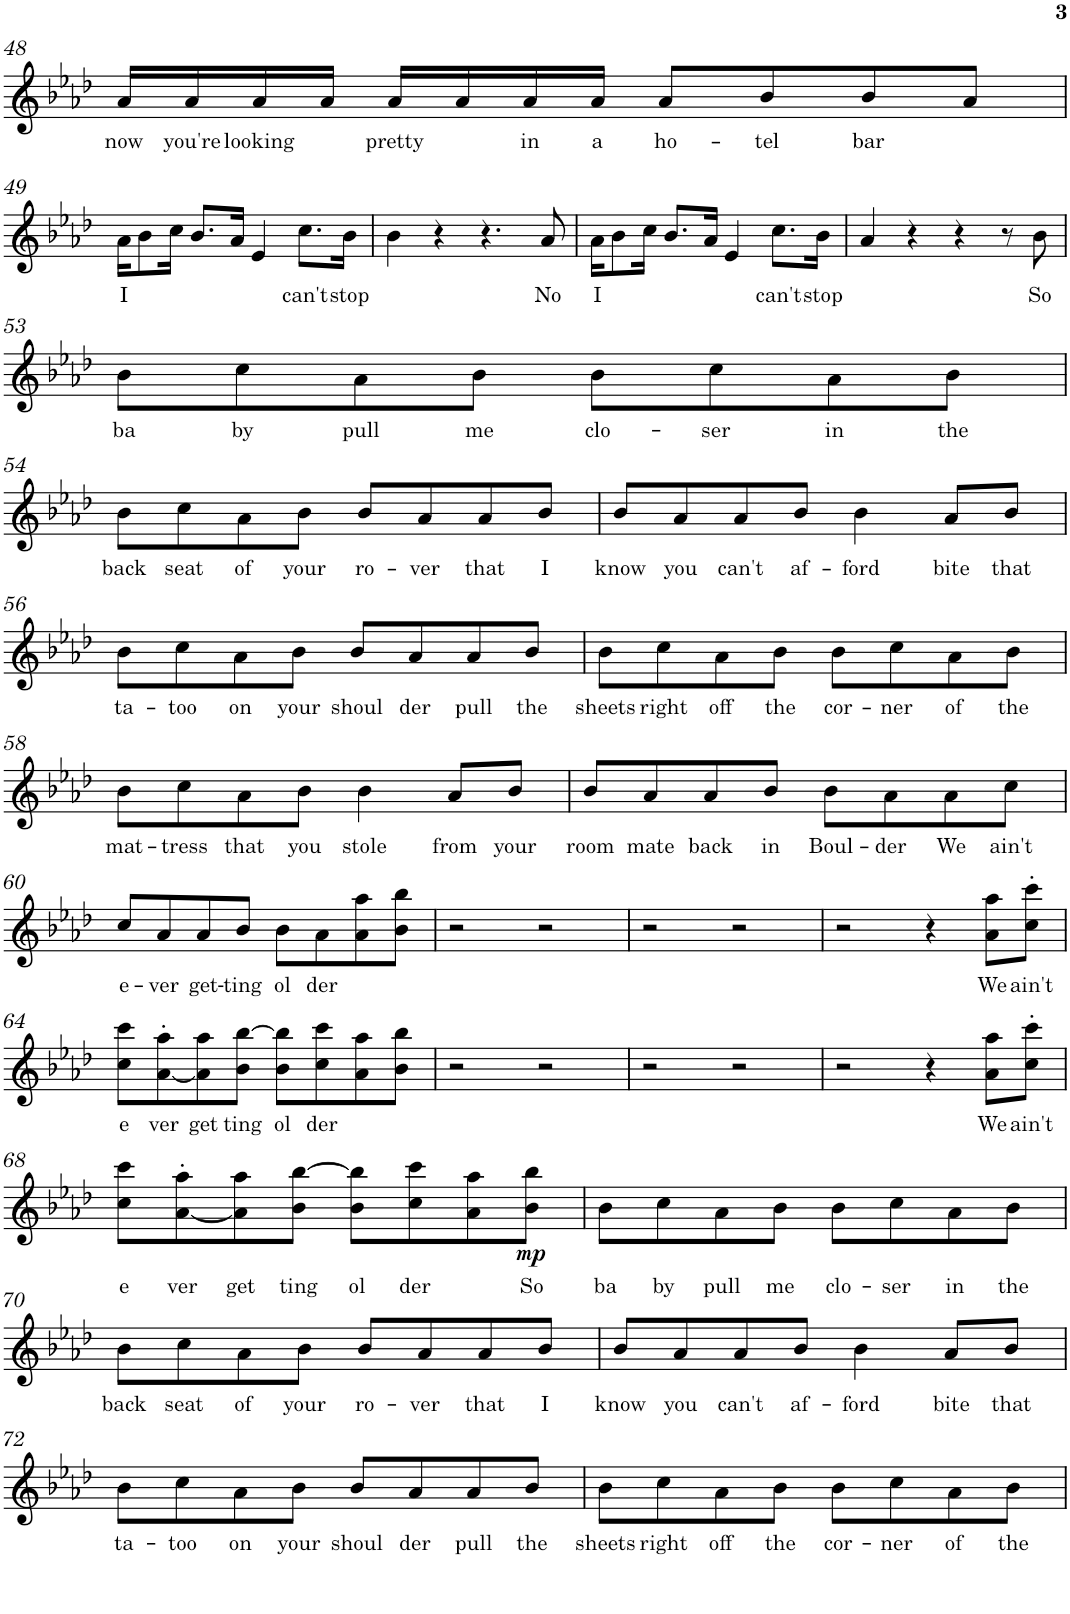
**kern	**text	**dynam
*part1	*part1	*part1
*staff1	*staff1	*staff1
*I"Piano	*	*
*I'Pno.	*	*
!!LO:PB:g=z
*clefG2	*	*
*k[b-e-a-d-]	*	*
*M4/4	*	*
=48	=48	=48
!	!LO:LY:b	!
16a-/LL	now	.
!	!LO:LY:b	!
16a-/	you're	.
!	!LO:LY:b	!
16a-/	looking	.
16a-/JJ	.	.
!	!LO:LY:b	!
16a-/LL	pretty	.
16a-/	.	.
!	!LO:LY:b	!
16a-/	in	.
!	!LO:LY:b	!
16a-/JJ	a	.
!	!LO:LY:b	!
8a-/L	ho-	.
!	!LO:LY:b	!
8b-/	tel	.
!	!LO:LY:b	!
8b-/	bar	.
8a-/J	.	.
!!LO:LB:g=z
=49	=49	=49
!	!LO:LY:b	!
16a-\KL	I	.
8b-\	.	.
16cc\Jk	.	.
8.b-/L	.	.
16a-/Jk	.	.
4e-/	.	.
!	!LO:LY:b	!
8.cc\L	can't	.
!	!LO:LY:b	!
16b-\Jk	stop	.
=50	=50	=50
4b-\	.	.
4r	.	.
4.r	.	.
!	!LO:LY:b	!
8a-/	No	.
=51	=51	=51
!	!LO:LY:b	!
16a-\KL	I	.
8b-\	.	.
16cc\Jk	.	.
8.b-/L	.	.
16a-/Jk	.	.
4e-/	.	.
!	!LO:LY:b	!
8.cc\L	can't	.
!	!LO:LY:b	!
16b-\Jk	stop	.
=52	=52	=52
4a-/	.	.
4r	.	.
4r	.	.
8r	.	.
!	!LO:LY:b	!
8b-\	So	.
!!LO:LB:g=z
=53	=53	=53
!	!LO:LY:b	!
8b-\L	ba	.
!	!LO:LY:b	!
8cc\	by	.
!	!LO:LY:b	!
8a-\	pull	.
!	!LO:LY:b	!
8b-\J	me	.
!	!LO:LY:b	!
8b-\L	clo-	.
!	!LO:LY:b	!
8cc\	ser	.
!	!LO:LY:b	!
8a-\	in	.
!	!LO:LY:b	!
8b-\J	the	.
!!LO:LB:g=z
=54	=54	=54
!	!LO:LY:b	!
8b-\L	back	.
!	!LO:LY:b	!
8cc\	seat	.
!	!LO:LY:b	!
8a-\	of	.
!	!LO:LY:b	!
8b-\J	your	.
!	!LO:LY:b	!
8b-/L	ro-	.
!	!LO:LY:b	!
8a-/	ver	.
!	!LO:LY:b	!
8a-/	that	.
!	!LO:LY:b	!
8b-/J	I	.
=55	=55	=55
!	!LO:LY:b	!
8b-/L	know	.
!	!LO:LY:b	!
8a-/	you	.
!	!LO:LY:b	!
8a-/	can't	.
!	!LO:LY:b	!
8b-/J	af-	.
!	!LO:LY:b	!
4b-\	ford	.
!	!LO:LY:b	!
8a-/L	bite	.
!	!LO:LY:b	!
8b-/J	that	.
!!LO:LB:g=z
=56	=56	=56
!	!LO:LY:b	!
8b-\L	ta-	.
!	!LO:LY:b	!
8cc\	too	.
!	!LO:LY:b	!
8a-\	on	.
!	!LO:LY:b	!
8b-\J	your	.
!	!LO:LY:b	!
8b-/L	shoul	.
!	!LO:LY:b	!
8a-/	der	.
!	!LO:LY:b	!
8a-/	pull	.
!	!LO:LY:b	!
8b-/J	the	.
=57	=57	=57
!	!LO:LY:b	!
8b-\L	sheets	.
!	!LO:LY:b	!
8cc\	right	.
!	!LO:LY:b	!
8a-\	off	.
!	!LO:LY:b	!
8b-\J	the	.
!	!LO:LY:b	!
8b-\L	cor-	.
!	!LO:LY:b	!
8cc\	ner	.
!	!LO:LY:b	!
8a-\	of	.
!	!LO:LY:b	!
8b-\J	the	.
!!LO:LB:g=z
=58	=58	=58
!	!LO:LY:b	!
8b-\L	mat-	.
!	!LO:LY:b	!
8cc\	tress	.
!	!LO:LY:b	!
8a-\	that	.
!	!LO:LY:b	!
8b-\J	you	.
!	!LO:LY:b	!
4b-\	stole	.
!	!LO:LY:b	!
8a-/L	from	.
!	!LO:LY:b	!
8b-/J	your	.
=59	=59	=59
!	!LO:LY:b	!
8b-/L	room	.
!	!LO:LY:b	!
8a-/	mate	.
!	!LO:LY:b	!
8a-/	back	.
!	!LO:LY:b	!
8b-/J	in	.
!	!LO:LY:b	!
8b-\L	Boul-	.
!	!LO:LY:b	!
8a-\	der	.
!	!LO:LY:b	!
8a-\	We	.
!	!LO:LY:b	!
8cc\J	ain't	.
!!LO:LB:g=z
=60	=60	=60
!	!LO:LY:b	!
8cc/L	e-	.
!	!LO:LY:b	!
8a-/	ver	.
!	!LO:LY:b	!
8a-/	get-	.
!	!LO:LY:b	!
8b-/J	ting	.
!	!LO:LY:b	!
8b-\L	ol	.
!	!LO:LY:b	!
8a-\	der	.
8a-\ 8aa-\	.	.
8b-\ 8bb-\J	.	.
=61	=61	=61
2r	.	.
2r	.	.
=62	=62	=62
2r	.	.
2r	.	.
=63	=63	=63
2r	.	.
4r	.	.
!	!LO:LY:b	!
8a-\ 8aa-\L	We	.
!	!LO:LY:b	!
8cc\' 8ccc\'J	ain't	.
!!LO:LB:g=z
=64	=64	=64
!	!LO:LY:b	!
8cc\ 8ccc\L	e	.
!	!LO:LY:b	!
[8a-\' 8aa-\'	ver	.
!	!LO:LY:b	!
8a-\] 8aa-\	get	.
!	!LO:LY:b	!
8b-\ [8bb-\J	ting	.
!	!LO:LY:b	!
8b-\ 8bb-\]L	ol	.
!	!LO:LY:b	!
8cc\ 8ccc\	der	.
8a-\ 8aa-\	.	.
8b-\ 8bb-\J	.	.
=65	=65	=65
2r	.	.
2r	.	.
=66	=66	=66
2r	.	.
2r	.	.
=67	=67	=67
2r	.	.
4r	.	.
!	!LO:LY:b	!
8a-\ 8aa-\L	We	.
!	!LO:LY:b	!
8cc\' 8ccc\'J	ain't	.
!!LO:LB:g=z
=68	=68	=68
!	!LO:LY:b	!
8cc\ 8ccc\L	e	.
!	!LO:LY:b	!
[8a-\' 8aa-\'	ver	.
!	!LO:LY:b	!
8a-\] 8aa-\	get	.
!	!LO:LY:b	!
8b-\ [8bb-\J	ting	.
!	!LO:LY:b	!
8b-\ 8bb-\]L	ol	.
!	!LO:LY:b	!
8cc\ 8ccc\	der	.
8a-\ 8aa-\	.	.
!	!LO:LY:b	!LO:DY:b
8b-\ 8bb-\J	So	mp
=69	=69	=69
!	!LO:LY:b	!
8b-\L	ba	.
!	!LO:LY:b	!
8cc\	by	.
!	!LO:LY:b	!
8a-\	pull	.
!	!LO:LY:b	!
8b-\J	me	.
!	!LO:LY:b	!
8b-\L	clo-	.
!	!LO:LY:b	!
8cc\	ser	.
!	!LO:LY:b	!
8a-\	in	.
!	!LO:LY:b	!
8b-\J	the	.
!!LO:LB:g=z
=70	=70	=70
!	!LO:LY:b	!
8b-\L	back	.
!	!LO:LY:b	!
8cc\	seat	.
!	!LO:LY:b	!
8a-\	of	.
!	!LO:LY:b	!
8b-\J	your	.
!	!LO:LY:b	!
8b-/L	ro-	.
!	!LO:LY:b	!
8a-/	ver	.
!	!LO:LY:b	!
8a-/	that	.
!	!LO:LY:b	!
8b-/J	I	.
=71	=71	=71
!	!LO:LY:b	!
8b-/L	know	.
!	!LO:LY:b	!
8a-/	you	.
!	!LO:LY:b	!
8a-/	can't	.
!	!LO:LY:b	!
8b-/J	af-	.
!	!LO:LY:b	!
4b-\	ford	.
!	!LO:LY:b	!
8a-/L	bite	.
!	!LO:LY:b	!
8b-/J	that	.
!!LO:LB:g=z
=72	=72	=72
!	!LO:LY:b	!
8b-\L	ta-	.
!	!LO:LY:b	!
8cc\	too	.
!	!LO:LY:b	!
8a-\	on	.
!	!LO:LY:b	!
8b-\J	your	.
!	!LO:LY:b	!
8b-/L	shoul	.
!	!LO:LY:b	!
8a-/	der	.
!	!LO:LY:b	!
8a-/	pull	.
!	!LO:LY:b	!
8b-/J	the	.
=73	=73	=73
!	!LO:LY:b	!
8b-\L	sheets	.
!	!LO:LY:b	!
8cc\	right	.
!	!LO:LY:b	!
8a-\	off	.
!	!LO:LY:b	!
8b-\J	the	.
!	!LO:LY:b	!
8b-\L	cor-	.
!	!LO:LY:b	!
8cc\	ner	.
!	!LO:LY:b	!
8a-\	of	.
!	!LO:LY:b	!
8b-\J	the	.
=	=	=
*-	*-	*-
